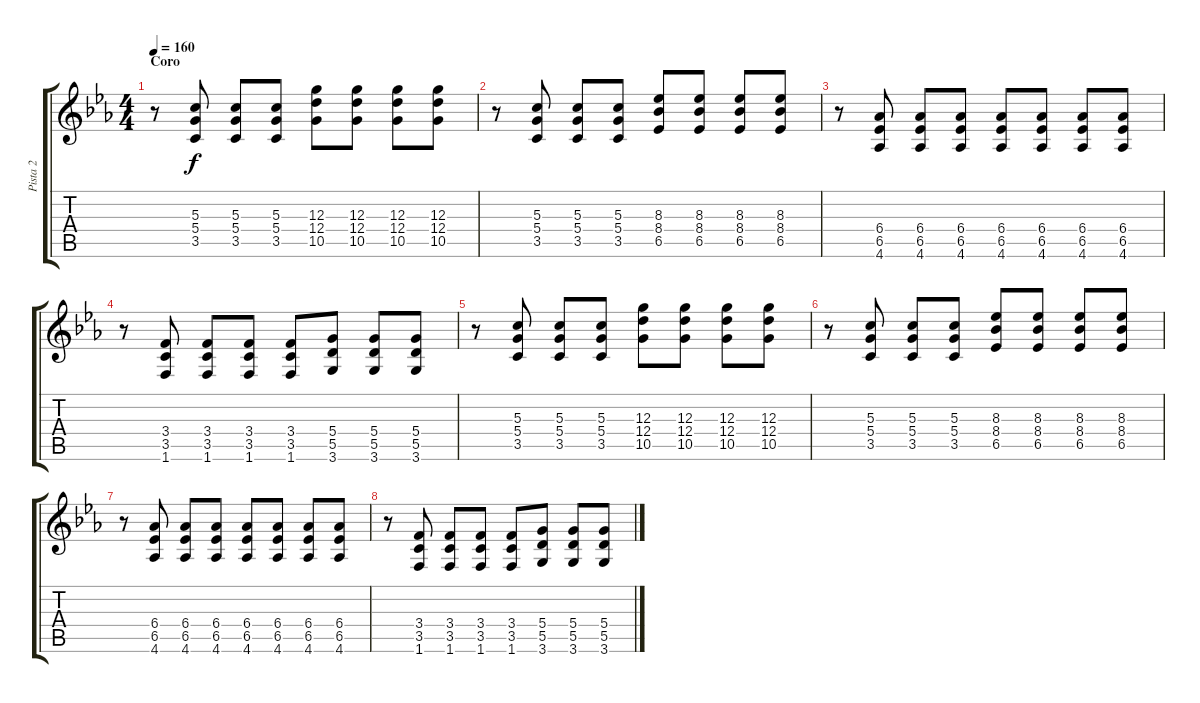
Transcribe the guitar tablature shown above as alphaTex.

\track ("Pista 2" "Pista 2") {instrument overdrivenguitar}
\staff {score tabs}
\tuning (E4 B3 G3 D3 A2 E2) {hide}
\ts (4 4)
\section ("" "Coro")
\tempo 160
\clef g2
\ks cminor
r.8{dy f} (5.3 5.4 3.5).8 (5.3 5.4 3.5).8 (5.3 5.4 3.5).8 (12.3 12.4 10.5).8 (12.3 12.4 10.5).8 (12.3 12.4 10.5).8 (12.3 12.4 10.5).8 |
r.8 (5.3 5.4 3.5).8 (5.3 5.4 3.5).8 (5.3 5.4 3.5).8 (8.3 8.4 6.5).8 (8.3 8.4 6.5).8 (8.3 8.4 6.5).8 (8.3 8.4 6.5).8 |
r.8 (6.4 6.5 4.6).8 (6.4 6.5 4.6).8 (6.4 6.5 4.6).8 (6.4 6.5 4.6).8 (6.4 6.5 4.6).8 (6.4 6.5 4.6).8 (6.4 6.5 4.6).8 |
r.8 (3.4 3.5 1.6).8 (3.4 3.5 1.6).8 (3.4 3.5 1.6).8 (3.4 3.5 1.6).8 (5.4 5.5 3.6).8 (5.4 5.5 3.6).8 (5.4 5.5 3.6).8 |
r.8 (5.3 5.4 3.5).8 (5.3 5.4 3.5).8 (5.3 5.4 3.5).8 (12.3 12.4 10.5).8 (12.3 12.4 10.5).8 (12.3 12.4 10.5).8 (12.3 12.4 10.5).8 |
r.8 (5.3 5.4 3.5).8 (5.3 5.4 3.5).8 (5.3 5.4 3.5).8 (8.3 8.4 6.5).8 (8.3 8.4 6.5).8 (8.3 8.4 6.5).8 (8.3 8.4 6.5).8 |
r.8 (6.4 6.5 4.6).8 (6.4 6.5 4.6).8 (6.4 6.5 4.6).8 (6.4 6.5 4.6).8 (6.4 6.5 4.6).8 (6.4 6.5 4.6).8 (6.4 6.5 4.6).8 |
r.8 (3.4 3.5 1.6).8 (3.4 3.5 1.6).8 (3.4 3.5 1.6).8 (3.4 3.5 1.6).8 (5.4 5.5 3.6).8 (5.4 5.5 3.6).8 (5.4 5.5 3.6).8
